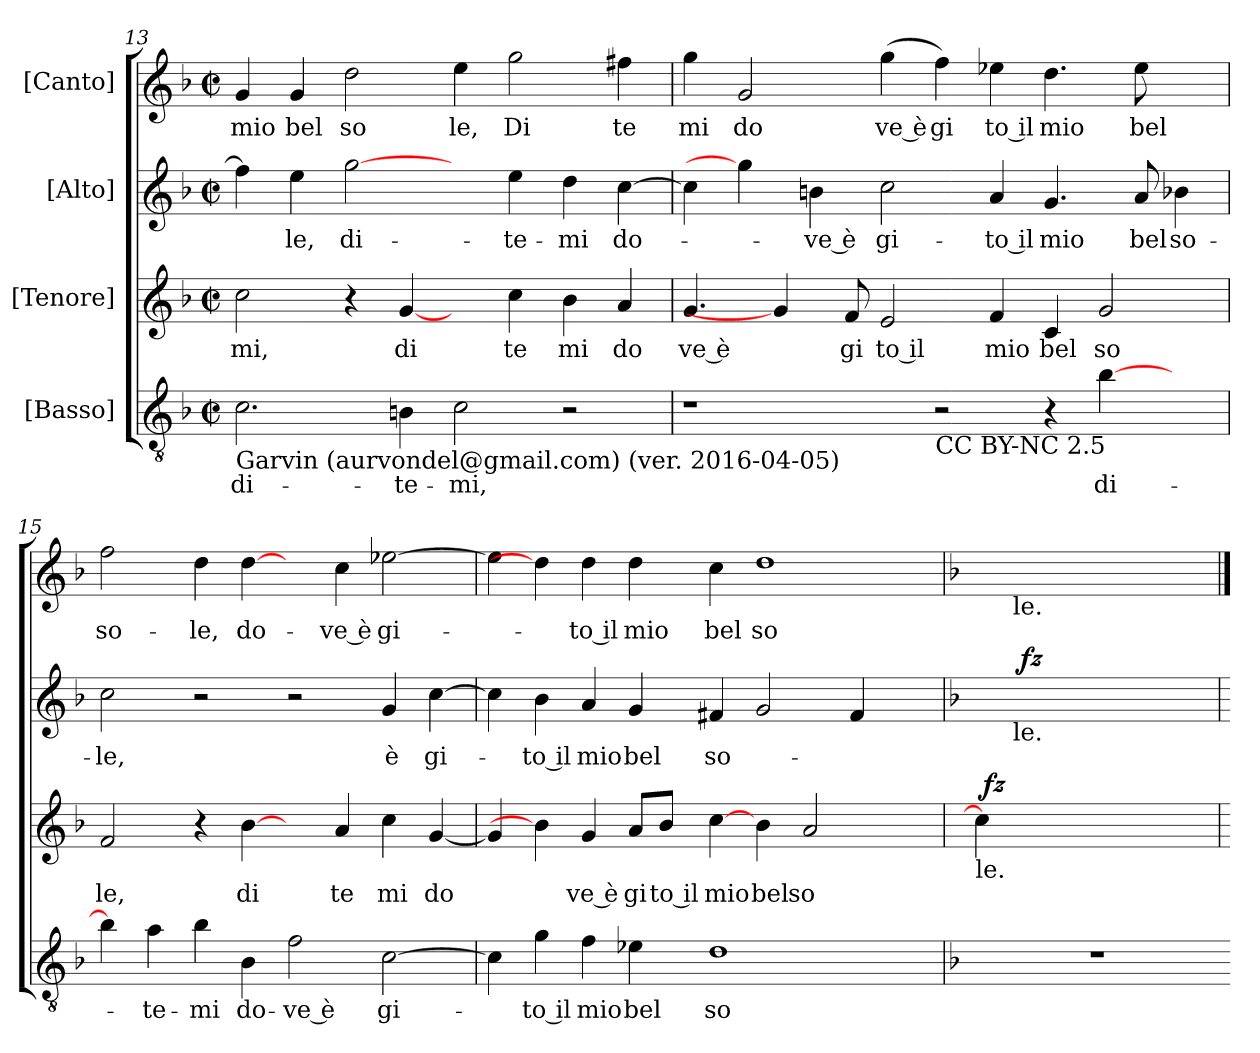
**kern	**text	**kern	**text	**dynam	**kern	**text	**dynam	**kern	**text
*part4	*part4	*part3	*part3	*part3	*part2	*part2	*part2	*part1	*part1
*staff4	*staff4	*staff3	*staff3	*staff3	*staff2	*staff2	*staff2	*staff1	*staff1
*I"[Basso]	*	*I"[Tenore]	*	*	*I"[Alto]	*	*	*I"[Canto]	*
*clefGv2	*	*clefG2	*	*	*clefG2	*	*	*clefG2	*
*k[b-]	*	*k[b-]	*	*	*k[b-]	*	*	*k[b-]	*
*F:	*	*F:	*	*	*F:	*	*	*F:	*
*M2/2	*	*M2/2	*	*	*M2/2	*	*	*M2/2	*
*met(c|)	*	*met(c|)	*	*	*met(c|)	*	*	*met(c|)	*
=13	=13	=13	=13	=13	=13	=13	=13	=13	=13
!	!LO:LY:b:cj	!	!LO:LY:b:cj	!	!	!	!	!	!LO:LY:b:cj
2.c\	di-	2cc\	mi,	.	4ff\]	.	.	4g/	mio
!	!	!	!	!	!	!LO:LY:b:cj	!	!	!LO:LY:b:cj
.	.	.	.	.	4ee\	-le,	.	4g/	bel
!	!	!	!	!	!	!LO:LY:b:cj	!	!	!LO:LY:b:cj
.	.	4r	.	.	[2gg\	di-	.	2dd\	so
!	!LO:LY:b:cj	!	!LO:LY:b:cj	!	!	!	!	!	!
4Bn\	-te-	[4g/	di	.	.	.	.	.	.
!	!LO:LY:b:cj	!	!	!	!	!	!	!	!LO:LY:b:cj
2c\	-mi,	4ryy	.	.	4ryy	.	.	4ee\	le,
!	!	!	!LO:LY:b:cj	!	!	!LO:LY:b:cj	!	!	!LO:LY:b:cj
.	.	4cc\	te	.	4ee\	-te-	.	2gg\	Di
!	!	!	!LO:LY:b:cj	!	!	!LO:LY:b:cj	!	!	!
2r	.	4b-\	mi	.	4dd\	-mi	.	.	.
!	!	!	!LO:LY:b:cj	!	!	!LO:LY:b:cj	!	!	!LO:LY:b:cj
.	.	4a/	do	.	[>4cc\	do-	.	4ff#X\	te
!LO:TX:b:t=Garvin (aurvondel@gmail.com) (ver. 2016-04-05)	!	!	!	!	!	!	!	!	!
=14	=14	=14	=14	=14	=14	=14	=14	=14	=14
!	!	!	!LO:LY:b:rj	!	!	!	!	!	!LO:LY:b:cj
1r	.	4.g/	ve è	.	4cc\]	.	.	4gg\	mi
!	!	!	!	!	!	!	!	!	!LO:LY:b:cj
.	.	.	.	.	4gg\]	.	.	2g/	do
.	.	4g/]	.	.	.	.	.	.	.
!	!	!	!	!	!	!LO:LY:b:rj	!	!	!
.	.	.	.	.	4bn\	-ve è	.	.	.
!	!	!	!LO:LY:b:cj	!	!	!	!	!	!
.	.	8f/	gi	.	.	.	.	.	.
!	!	!	!LO:LY:b:rj	!	!	!LO:LY:b:cj	!	!	!LO:LY:b:rj
.	.	2e/	to il	.	2cc\	gi-	.	(<4gg\	ve è
!LO:TX:b:t=CC BY-NC 2.5	!	!	!	!	!	!	!	!	!
!	!	!	!	!	!	!	!	!	!LO:LY:b:cj
2r	.	.	.	.	.	.	.	4ff\)	gi
!	!	!	!LO:LY:b:cj	!	!	!LO:LY:b:rj	!	!	!LO:LY:b:rj
.	.	4f/)	mio	.	(<4a/	-to il	.	4ee-X\	to il
!	!	!	!LO:LY:b:cj	!	!	!LO:LY:b:cj	!	!	!LO:LY:b:cj
4r	.	4c/	bel	.	4.g/	mio	.	4.dd\	mio
!	!LO:LY:b:cj	!	!LO:LY:b:cj	!	!	!	!	!	!
[>4b-\	di-	2g/	so	.	.	.	.	.	.
!	!	!	!	!	!	!LO:LY:b:cj	!	!	!LO:LY:b:cj
.	.	.	.	.	8a/	bel	.	8ee-\	bel
!	!	!	!	!	!	!LO:LY:b:cj	!	!	!
4ryy	.	.	.	.	4b-X\	so-	.	4ryy	.
!!LO:PB:g=z
=15	=15	=15	=15	=15	=15	=15	=15	=15	=15
!	!	!	!LO:LY:b:cj	!	!	!LO:LY:b:cj	!	!	!LO:LY:b:cj
4b-\]	.	2f/	le,	.	2cc\	-le,	.	2ff\	so-
!	!LO:LY:b:cj	!	!	!	!	!	!	!	!
4a\	-te-	.	.	.	.	.	.	.	.
!	!LO:LY:b:cj	!	!	!	!	!	!	!	!LO:LY:b:cj
4b-\	-mi	4r	.	.	2r	.	.	4dd\	-le,
!	!LO:LY:b:cj	!	!LO:LY:b:cj	!	!	!	!	!	!LO:LY:b:cj
4B-\	do-	[4b-\	di	.	.	.	.	[4dd\	do-
!	!LO:LY:b:rj	!	!	!	!	!	!	!	!
2f\	-ve è	4ryy	.	.	2r	.	.	4ryy	.
!	!	!	!LO:LY:b:cj	!	!	!	!	!	!LO:LY:b:rj
.	.	4a/	te	.	.	.	.	4cc\	-ve è
!	!LO:LY:b:cj	!	!LO:LY:b:cj	!	!	!LO:LY:b:cj	!	!	!LO:LY:b:cj
[>2c\	gi-	4cc\	mi	.	4g/	è	.	[>2ee-X\	gi-
!	!	!	!LO:LY:b:cj	!	!	!LO:LY:b:cj	!	!	!
.	.	[<4g/	do	.	[>4cc\	gi-	.	.	.
=16	=16	=16	=16	=16	=16	=16	=16	=16	=16
4c\]	.	4g/]	.	.	4cc\]	.	.	4ee-\]	.
!	!LO:LY:b:rj	!	!	!	!	!LO:LY:b:rj	!	!	!
4g\	-to il	4b-\]	.	.	4b-\	-to il	.	4dd\]	.
!	!LO:LY:b:cj	!	!LO:LY:b:rj	!	!	!LO:LY:b:cj	!	!	!LO:LY:b:rj
4f\	mio	4g/	ve è	.	4a/	mio	.	4dd\	-to il
!	!LO:LY:b:cj	!	!LO:LY:b:cj	!	!	!LO:LY:b:cj	!	!	!LO:LY:b:cj
4e-X\	bel	8a/L	gi	.	4g/	bel	.	4dd\	mio
!	!	!	!LO:LY:b:rj	!	!	!	!	!	!
.	.	8b-/J	to il	.	.	.	.	.	.
!	!LO:LY:b:cj	!	!LO:LY:b:cj	!	!	!LO:LY:b:cj	!	!	!LO:LY:b:cj
1d	so-	[4cc\	mio	.	4f#X/	so-	.	4cc\	bel
!	!	!	!LO:LY:b:cj	!	!	!	!	!	!LO:LY:b:cj
.	.	4b-\	bel	.	2g/	.	.	1dd	so-
!	!	!	!LO:LY:b:cj	!	!	!	!	!	!
.	.	2a/	so	.	.	.	.	.	.
.	.	.	.	.	4f#/	.	.	.	.
4ryy	.	4ryy	.	.	4ryy	.	.	.	.
=17	=17	=17	=17	=17	=17	=17	=17	=17	=17
*	*	*k[]	*	*	*	*	*	*	*
*	*	*C:	*	*	*	*	*	*	*
*	*	*^	*	*	*	*	*	*	*
!	!	!LO:TX:b:t=le.	!	!	!	!	!	!	!	!
1r	.	4cc\]	64ryy	.	.	8ryy	.	.	8ryy	.
!	!	!	!	!	!LO:DY:b	!	!	!	!	!
.	.	.	2ryy	.	fz	.	.	.	.	.
!	!	!	!	!	!	!	!	!	!LO:TX:b:t=le.	!
!	!	!	!	!	!	!LO:TX:b:t=le.	!	!	!	!
.	.	.	.	.	.	64ryy	.	.	2..ryy	.
!	!	!	!	!	!	!	!	!LO:DY:b	!	!
.	.	.	.	.	.	2ryy	.	fz	.	.
.	.	2.ryy	.	.	.	.	.	.	.	.
.	.	.	4ryy	.	.	.	.	.	.	.
.	.	.	.	.	.	4ryy	.	.	.	.
.	.	.	8...ryy	.	.	.	.	.	.	.
.	.	.	.	.	.	16..ryy	.	.	.	.
*	*	*v	*v	*	*	*	*	*	*	*
=	==	=	==	==	=	==	==	==	==
*-	*-	*-	*-	*-	*-	*-	*-	*-	*-
